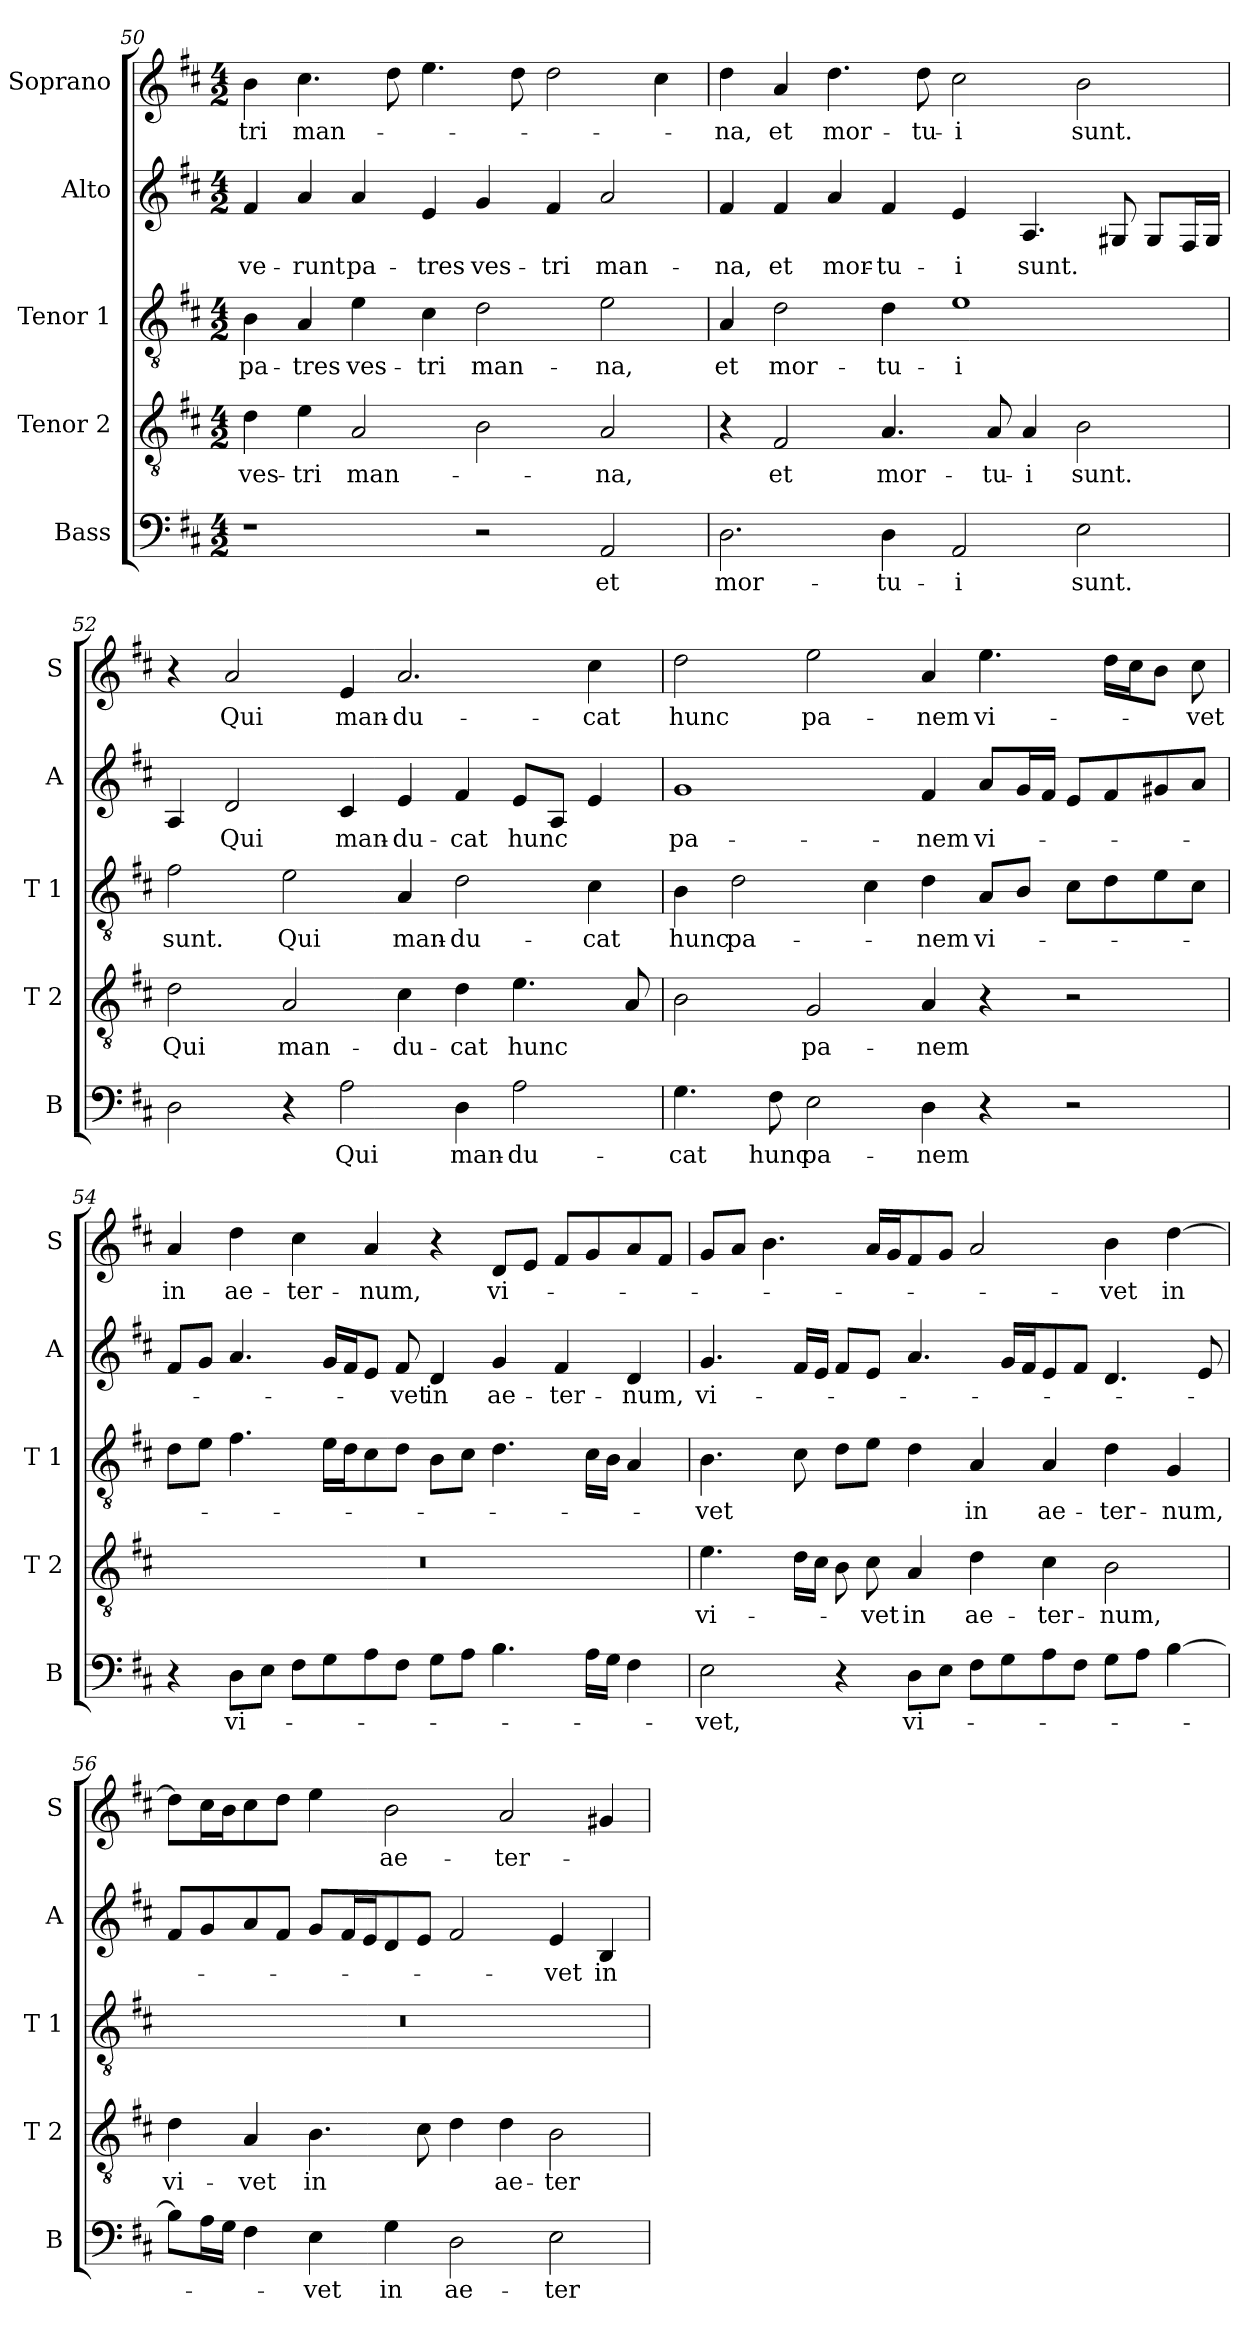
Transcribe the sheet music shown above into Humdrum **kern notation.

**kern	**text	**kern	**text	**kern	**text	**kern	**text	**kern	**text
*part5	*part5	*part4	*part4	*part3	*part3	*part2	*part2	*part1	*part1
*staff5	*staff5	*staff4	*staff4	*staff3	*staff3	*staff2	*staff2	*staff1	*staff1
*I"Bass	*	*I"Tenor 2	*	*I"Tenor 1	*	*I"Alto	*	*I"Soprano	*
*I'B	*	*I'T 2	*	*I'T 1	*	*I'A	*	*I'S	*
!!LO:LB:g=z
*clefF4	*	*clefGv2	*	*clefGv2	*	*clefG2	*	*clefG2	*
*k[f#c#]	*	*k[f#c#]	*	*k[f#c#]	*	*k[f#c#]	*	*k[f#c#]	*
*D:	*	*D:	*	*D:	*	*D:	*	*D:	*
*M4/2	*	*M4/2	*	*M4/2	*	*M4/2	*	*M4/2	*
=50	=50	=50	=50	=50	=50	=50	=50	=50	=50
!	!	!	!LO:LY:b	!	!LO:LY:b	!	!LO:LY:b	!	!LO:LY:b
1r	.	4d\	ves-	4B\	pa-	4f#/	-ve-	4b\	-tri
!	!	!	!LO:LY:b	!	!LO:LY:b	!	!LO:LY:b	!	!LO:LY:b
.	.	4e\	-tri	4A/	-tres	4a/	-runt	4.cc#\	man-
!	!	!	!LO:LY:b	!	!LO:LY:b	!	!LO:LY:b	!	!
.	.	2A/	man-	4e\	ves-	4a/	pa-	.	.
.	.	.	.	.	.	.	.	8dd\	.
!	!	!	!	!	!LO:LY:b	!	!LO:LY:b	!	!
.	.	.	.	4c#\	-tri	4e/	-tres	4.ee\	.
!	!	!	!	!	!LO:LY:b	!	!LO:LY:b	!	!
2r	.	2B\	.	2d\	man-	4g/	ves-	.	.
.	.	.	.	.	.	.	.	8dd\	.
!	!	!	!	!	!	!	!LO:LY:b	!	!
.	.	.	.	.	.	4f#/	-tri	2dd\	.
!	!LO:LY:b	!	!LO:LY:b	!	!LO:LY:b	!	!LO:LY:b	!	!
2AA/	et	2A/	-na,	2e\	-na,	2a/	man-	.	.
.	.	.	.	.	.	.	.	4cc#\	.
=51	=51	=51	=51	=51	=51	=51	=51	=51	=51
!	!LO:LY:b	!	!	!	!LO:LY:b	!	!LO:LY:b	!	!LO:LY:b
2.D\	mor-	4r	.	4A/	et	4f#/	-na,	4dd\	-na,
!	!	!	!LO:LY:b	!	!LO:LY:b	!	!LO:LY:b	!	!LO:LY:b
.	.	2F#/	et	2d\	mor-	4f#/	et	4a/	et
!	!	!	!	!	!	!	!LO:LY:b	!	!LO:LY:b
.	.	.	.	.	.	4a/	mor-	4.dd\	mor-
!	!LO:LY:b	!	!LO:LY:b	!	!LO:LY:b	!	!LO:LY:b	!	!
4D\	-tu-	4.A/	mor-	4d\	-tu-	4f#/	-tu-	.	.
!	!	!	!	!	!	!	!	!	!LO:LY:b
.	.	.	.	.	.	.	.	8dd\	-tu-
!	!LO:LY:b	!	!	!	!LO:LY:b	!	!LO:LY:b	!	!LO:LY:b
2AA/	-i	.	.	1e	-i	4e/	-i	2cc#\	-i
!	!	!	!LO:LY:b	!	!	!	!	!	!
.	.	8A/	-tu-	.	.	.	.	.	.
!	!	!	!LO:LY:b	!	!	!	!LO:LY:b	!	!
.	.	4A/	-i	.	.	4.A/	sunt.	.	.
!	!LO:LY:b	!	!LO:LY:b	!	!	!	!	!	!LO:LY:b
2E\	sunt.	2B\	sunt.	.	.	.	.	2b\	sunt.
.	.	.	.	.	.	8G#X/	.	.	.
.	.	.	.	.	.	8G#/L	.	.	.
.	.	.	.	.	.	16F#/L	.	.	.
.	.	.	.	.	.	16G#/JJ	.	.	.
=52	=52	=52	=52	=52	=52	=52	=52	=52	=52
!	!	!	!LO:LY:b	!	!LO:LY:b	!	!	!	!
2D\	.	2d\	Qui	2f#\	sunt.	4A/	.	4r	.
!	!	!	!	!	!	!	!LO:LY:b	!	!LO:LY:b
.	.	.	.	.	.	2d/	Qui	2a/	Qui
!	!	!	!LO:LY:b	!	!LO:LY:b	!	!	!	!
4r	.	2A/	man-	2e\	Qui	.	.	.	.
!	!LO:LY:b	!	!	!	!	!	!LO:LY:b	!	!LO:LY:b
2A\	Qui	.	.	.	.	4c#/	man-	4e/	man-
!	!	!	!LO:LY:b	!	!LO:LY:b	!	!LO:LY:b	!	!LO:LY:b
.	.	4c#\	-du-	4A/	man-	4e/	-du-	2.a/	-du-
!	!LO:LY:b	!	!LO:LY:b	!	!LO:LY:b	!	!LO:LY:b	!	!
4D\	man-	4d\	-cat	2d\	-du-	4f#/	-cat	.	.
!	!LO:LY:b	!	!LO:LY:b	!	!	!	!LO:LY:b	!	!
2A\	-du-	4.e\	hunc	.	.	8e/L	hunc	.	.
.	.	.	.	.	.	8A/J	.	.	.
!	!	!	!	!	!LO:LY:b	!	!	!	!LO:LY:b
.	.	.	.	4c#\	-cat	4e/	.	4cc#\	-cat
.	.	8A/	.	.	.	.	.	.	.
!!LO:LB:g=z
=53	=53	=53	=53	=53	=53	=53	=53	=53	=53
!	!LO:LY:b	!	!	!	!LO:LY:b	!	!LO:LY:b	!	!LO:LY:b
4.G\	-cat	2B\	.	4B\	hunc	1g	pa-	2dd\	hunc
!	!	!	!	!	!LO:LY:b	!	!	!	!
.	.	.	.	2d\	pa-	.	.	.	.
!	!LO:LY:b	!	!	!	!	!	!	!	!
8F#\	hunc	.	.	.	.	.	.	.	.
!	!LO:LY:b	!	!LO:LY:b	!	!	!	!	!	!LO:LY:b
2E\	pa-	2G/	pa-	.	.	.	.	2ee\	pa-
.	.	.	.	4c#\	.	.	.	.	.
!	!LO:LY:b	!	!LO:LY:b	!	!LO:LY:b	!	!LO:LY:b	!	!LO:LY:b
4D\	-nem	4A/	-nem	4d\	-nem	4f#/	-nem	4a/	-nem
!	!	!	!	!	!LO:LY:b	!	!LO:LY:b	!	!LO:LY:b
4r	.	4r	.	8A/L	vi-	8a/L	vi-	4.ee\	vi-
.	.	.	.	8B/J	.	16g/L	.	.	.
.	.	.	.	.	.	16f#/JJ	.	.	.
2r	.	2r	.	8c#\L	.	8e/L	.	.	.
.	.	.	.	8d\	.	8f#/	.	16dd\LL	.
.	.	.	.	.	.	.	.	16cc#\J	.
.	.	.	.	8e\	.	8g#X/	.	8b\J	.
!	!	!	!	!	!	!	!	!	!LO:LY:b
.	.	.	.	8c#\J	.	8a/J	.	8cc#\	-vet
=54	=54	=54	=54	=54	=54	=54	=54	=54	=54
!	!	!	!	!	!	!	!	!	!LO:LY:b
4r	.	0r	.	8d\L	.	8f#/L	.	4a/	in
.	.	.	.	8e\J	.	8g/J	.	.	.
!	!LO:LY:b	!	!	!	!	!	!	!	!LO:LY:b
8D\L	vi-	.	.	4.f#\	.	4.a/	.	4dd\	ae-
8E\J	.	.	.	.	.	.	.	.	.
!	!	!	!	!	!	!	!	!	!LO:LY:b
8F#\L	.	.	.	.	.	.	.	4cc#\	-ter-
8G\	.	.	.	16e\LL	.	16g/LL	.	.	.
.	.	.	.	16d\J	.	16f#/J	.	.	.
!	!	!	!	!	!	!	!	!	!LO:LY:b
8A\	.	.	.	8c#\	.	8e/J	.	4a/	-num,
!	!	!	!	!	!	!	!LO:LY:b	!	!
8F#\J	.	.	.	8d\J	.	8f#/	-vet	.	.
!	!	!	!	!	!	!	!LO:LY:b	!	!
8G\L	.	.	.	8B\L	.	4d/	in	4r	.
8A\J	.	.	.	8c#\J	.	.	.	.	.
!	!	!	!	!	!	!	!LO:LY:b	!	!LO:LY:b
4.B\	.	.	.	4.d\	.	4g/	ae-	8d/L	vi-
.	.	.	.	.	.	.	.	8e/J	.
!	!	!	!	!	!	!	!LO:LY:b	!	!
.	.	.	.	.	.	4f#/	-ter-	8f#/L	.
16A\LL	.	.	.	16c#\LL	.	.	.	8g/	.
16G\JJ	.	.	.	16B\JJ	.	.	.	.	.
!	!	!	!	!	!	!	!LO:LY:b	!	!
4F#\	.	.	.	4A/	.	4d/	-num,	8a/	.
.	.	.	.	.	.	.	.	8f#/J	.
=55	=55	=55	=55	=55	=55	=55	=55	=55	=55
!	!LO:LY:b	!	!LO:LY:b	!	!LO:LY:b	!	!LO:LY:b	!	!
2E\	-vet,	4.e\	vi-	4.B\	-vet	4.g/	vi-	8g/L	.
.	.	.	.	.	.	.	.	8a/J	.
.	.	.	.	.	.	.	.	4.b\	.
.	.	16d\LL	.	8c#\	.	16f#/LL	.	.	.
.	.	16c#\JJ	.	.	.	16e/JJ	.	.	.
4r	.	8B\	.	8d\L	.	8f#/L	.	.	.
!	!	!	!LO:LY:b	!	!	!	!	!	!
.	.	8c#\	-vet	8e\J	.	8e/J	.	16a/LL	.
.	.	.	.	.	.	.	.	16g/J	.
!	!LO:LY:b	!	!LO:LY:b	!	!	!	!	!	!
8D\L	vi-	4A/	in	4d\	.	4.a/	.	8f#/	.
8E\J	.	.	.	.	.	.	.	8g/J	.
!	!	!	!LO:LY:b	!	!LO:LY:b	!	!	!	!
8F#\L	.	4d\	ae-	4A/	in	.	.	2a/	.
8G\	.	.	.	.	.	16g/LL	.	.	.
.	.	.	.	.	.	16f#/J	.	.	.
!	!	!	!LO:LY:b	!	!LO:LY:b	!	!	!	!
8A\	.	4c#\	-ter-	4A/	ae-	8e/	.	.	.
8F#\J	.	.	.	.	.	8f#/J	.	.	.
!	!	!	!LO:LY:b	!	!LO:LY:b	!	!	!	!LO:LY:b
8G\L	.	2B\	-num,	4d\	-ter-	4.d/	.	4b\	-vet
8A\J	.	.	.	.	.	.	.	.	.
!	!	!	!	!	!LO:LY:b	!	!	!	!LO:LY:b
[4B\	.	.	.	4G/	-num,	.	.	[4dd\	in
.	.	.	.	.	.	8e/	.	.	.
!!LO:PB:g=z
=56	=56	=56	=56	=56	=56	=56	=56	=56	=56
!	!	!	!LO:LY:b	!	!	!	!	!	!
8B\L]	.	4d\	vi-	0r	.	8f#/L	.	8dd\L]	.
16A\L	.	.	.	.	.	8g/	.	16cc#\L	.
16G\JJ	.	.	.	.	.	.	.	16b\J	.
!	!	!	!LO:LY:b	!	!	!	!	!	!
4F#\	.	4A/	-vet	.	.	8a/	.	8cc#\	.
.	.	.	.	.	.	8f#/J	.	8dd\J	.
!	!LO:LY:b	!	!LO:LY:b	!	!	!	!	!	!
4E\	-vet	4.B\	in	.	.	8g/L	.	4ee\	.
.	.	.	.	.	.	16f#/L	.	.	.
.	.	.	.	.	.	16e/J	.	.	.
!	!LO:LY:b	!	!	!	!	!	!	!	!LO:LY:b
4G\	in	.	.	.	.	8d/	.	2b\	ae-
.	.	8c#\	.	.	.	8e/J	.	.	.
!	!LO:LY:b	!	!	!	!	!	!	!	!
2D\	ae-	4d\	.	.	.	2f#/	.	.	.
!	!	!	!LO:LY:b	!	!	!	!	!	!LO:LY:b
.	.	4d\	ae-	.	.	.	.	2a/	-ter-
!	!LO:LY:b	!	!LO:LY:b	!	!	!	!LO:LY:b	!	!
2E\	-ter-	2B\	-ter-	.	.	4e/	-vet	.	.
!	!	!	!	!	!	!	!LO:LY:b	!	!
.	.	.	.	.	.	4B/	in	4g#X/	.
=	=	=	=	=	=	=	=	=	=
*-	*-	*-	*-	*-	*-	*-	*-	*-	*-
